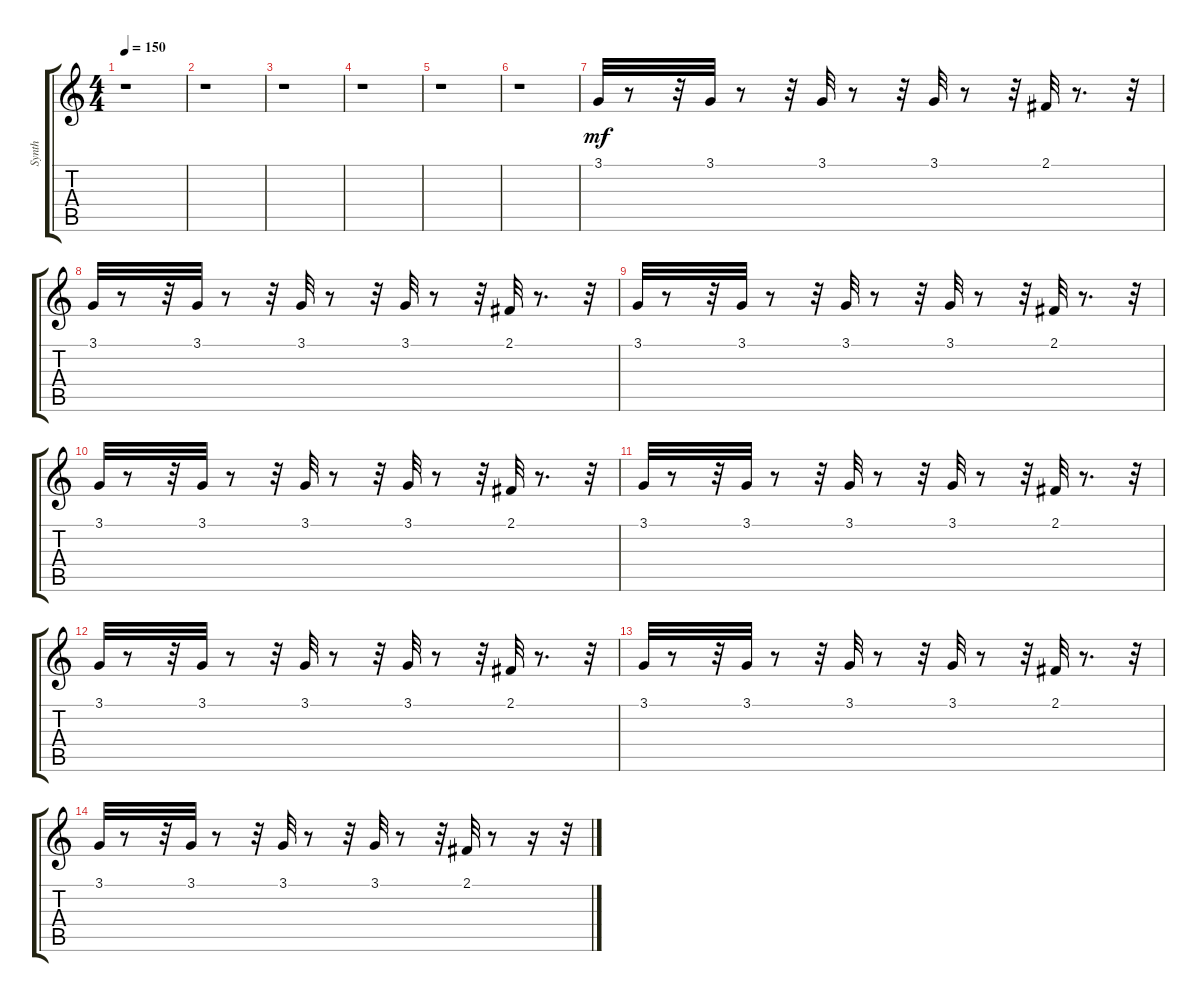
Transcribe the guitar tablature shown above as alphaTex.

\track ("Synth" "Synth") {instrument lead2sawtooth}
\staff {score tabs}
\tuning (E4 B3 G3 D3 A2 E2) {hide}
\ts (4 4)
\tempo 150
\clef g2
\ks c
r.1{dy mf} |
r.1 |
r.1 |
r.1 |
r.1 |
r.1 |
3.1.32 r.8 r.32 3.1.32 r.8 r.32 3.1.32 r.8 r.32 3.1.32 r.8 r.32 2.1.32 r.8{d} r.32 |
3.1.32 r.8 r.32 3.1.32 r.8 r.32 3.1.32 r.8 r.32 3.1.32 r.8 r.32 2.1.32 r.8{d} r.32 |
3.1.32 r.8 r.32 3.1.32 r.8 r.32 3.1.32 r.8 r.32 3.1.32 r.8 r.32 2.1.32 r.8{d} r.32 |
3.1.32 r.8 r.32 3.1.32 r.8 r.32 3.1.32 r.8 r.32 3.1.32 r.8 r.32 2.1.32 r.8{d} r.32 |
3.1.32 r.8 r.32 3.1.32 r.8 r.32 3.1.32 r.8 r.32 3.1.32 r.8 r.32 2.1.32 r.8{d} r.32 |
3.1.32 r.8 r.32 3.1.32 r.8 r.32 3.1.32 r.8 r.32 3.1.32 r.8 r.32 2.1.32 r.8{d} r.32 |
3.1.32 r.8 r.32 3.1.32 r.8 r.32 3.1.32 r.8 r.32 3.1.32 r.8 r.32 2.1.32 r.8{d} r.32 |
3.1.32 r.8 r.32 3.1.32 r.8 r.32 3.1.32 r.8 r.32 3.1.32 r.8 r.32 2.1.32 r.8 r.16 r.32
